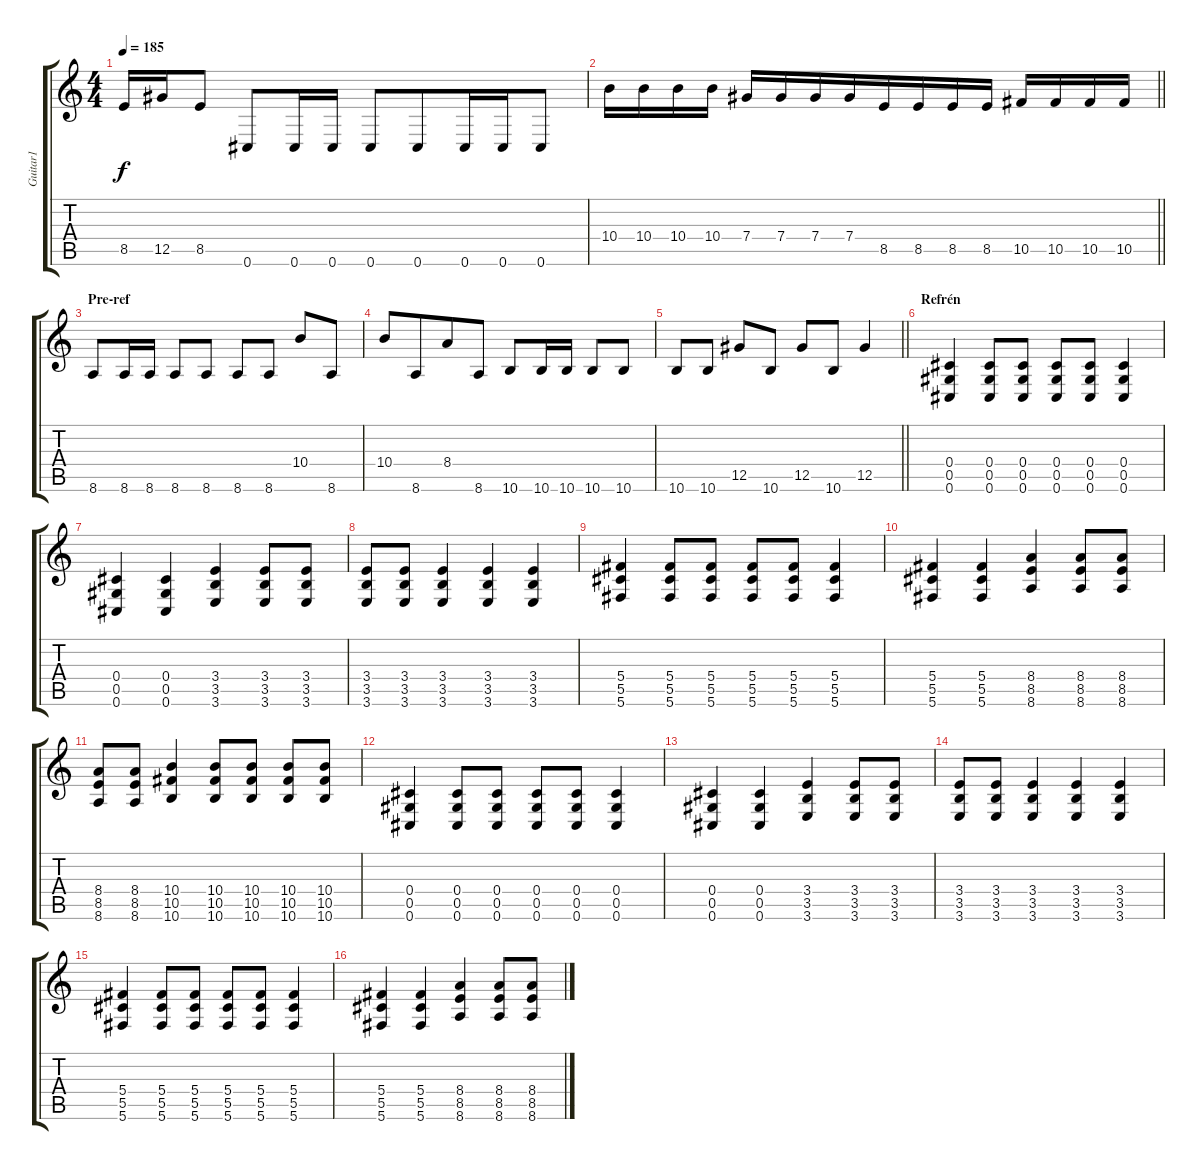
\track ("Guitar1" "Guitar1") {instrument distortionguitar}
\staff {score tabs}
\tuning (Eb4 Bb3 Gb3 Db3 Ab2 Db2) {hide}
\ts (4 4)
\tempo 185
\clef g2
\ks c
8.5.16{dy f} 12.5.16{beam merge} 8.5.8 0.6.8 0.6.16{beam merge} 0.6.16 0.6.8 0.6.8{beam merge} 0.6.16 0.6.16 0.6.8 |
\barLineRight lightlight
10.4.16{beam merge} 10.4.16{beam merge} 10.4.16 10.4.16 7.4.16 7.4.16 7.4.16{beam merge} 7.4.16{beam merge} 8.5.16 8.5.16 8.5.16 8.5.16 10.5.16 10.5.16 10.5.16{beam merge} 10.5.16 |
\section ("" "Pre-ref")
8.6.8 8.6.16 8.6.16 8.6.8 8.6.8 8.6.8{beam merge} 8.6.8 10.4.8 8.6.8 |
10.4.8{beam merge} 8.6.8{beam merge} 8.4.8 8.6.8 10.6.8{beam merge} 10.6.16{beam merge} 10.6.16 10.6.8{beam merge} 10.6.8 |
\barLineRight lightlight
10.6.8 10.6.8 12.5.8 10.6.8 12.5.8 10.6.8{beam merge} 12.5.4 |
\section ("" "Refrén")
(0.4 0.5 0.6).4{beam merge} (0.4 0.5 0.6).8 (0.4 0.5 0.6).8 (0.4 0.5 0.6).8 (0.4 0.5 0.6).8 (0.4 0.5 0.6).4 |
(0.4 0.5 0.6).4 (0.4 0.5 0.6).4 (3.4 3.5 3.6).4 (3.4 3.5 3.6).8 (3.4 3.5 3.6).8 |
(3.4 3.5 3.6).8{beam merge} (3.4 3.5 3.6).8 (3.4 3.5 3.6).4{beam merge} (3.4 3.5 3.6).4 (3.4 3.5 3.6).4 |
(5.4 5.5 5.6).4{beam merge} (5.4 5.5 5.6).8 (5.4 5.5 5.6).8 (5.4 5.5 5.6).8 (5.4 5.5 5.6).8 (5.4 5.5 5.6).4 |
(5.4 5.5 5.6).4 (5.4 5.5 5.6).4 (8.4 8.5 8.6).4 (8.4 8.5 8.6).8 (8.4 8.5 8.6).8 |
(8.4 8.5 8.6).8{beam merge} (8.4 8.5 8.6).8 (10.4 10.5 10.6).4{beam merge} (10.4 10.5 10.6).8 (10.4 10.5 10.6).8 (10.4 10.5 10.6).8 (10.4 10.5 10.6).8 |
(0.4 0.5 0.6).4{beam merge} (0.4 0.5 0.6).8 (0.4 0.5 0.6).8 (0.4 0.5 0.6).8 (0.4 0.5 0.6).8 (0.4 0.5 0.6).4 |
(0.4 0.5 0.6).4 (0.4 0.5 0.6).4 (3.4 3.5 3.6).4 (3.4 3.5 3.6).8 (3.4 3.5 3.6).8 |
(3.4 3.5 3.6).8{beam merge} (3.4 3.5 3.6).8 (3.4 3.5 3.6).4{beam merge} (3.4 3.5 3.6).4 (3.4 3.5 3.6).4 |
(5.4 5.5 5.6).4{beam merge} (5.4 5.5 5.6).8 (5.4 5.5 5.6).8 (5.4 5.5 5.6).8 (5.4 5.5 5.6).8 (5.4 5.5 5.6).4 |
(5.4 5.5 5.6).4 (5.4 5.5 5.6).4 (8.4 8.5 8.6).4 (8.4 8.5 8.6).8 (8.4 8.5 8.6).8
